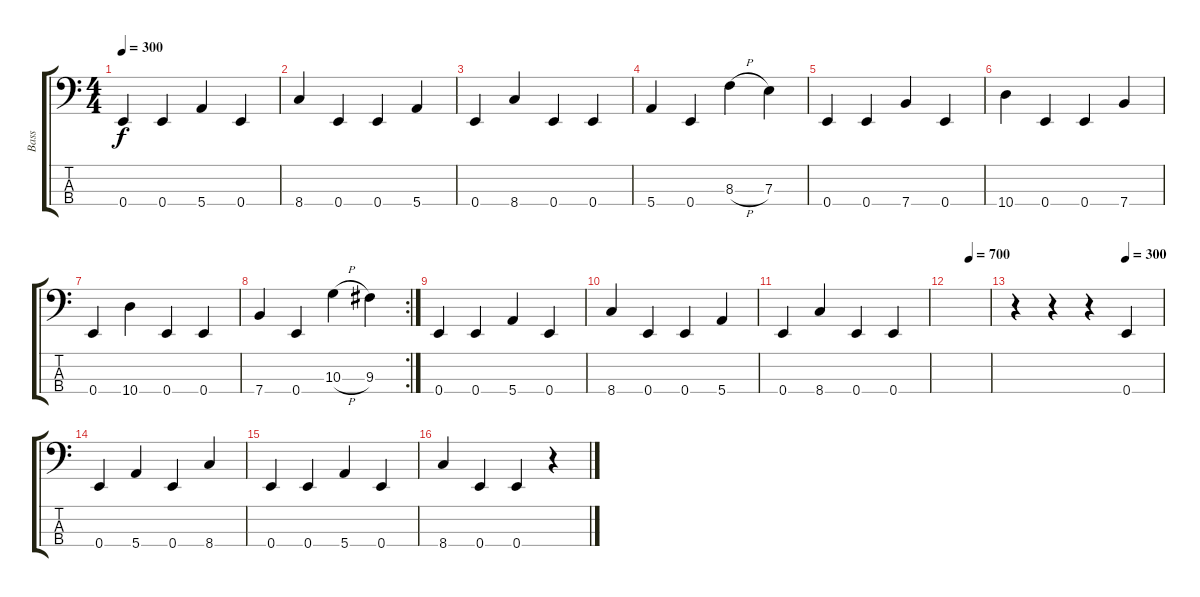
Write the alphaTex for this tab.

\track ("Bass" "Bass") {instrument electricbassfinger}
\staff {score tabs}
\tuning (G2 D2 A1 E1) {hide}
\ts (4 4)
\tempo 300
\clef f4
\ks c
0.4.4{dy f} 0.4.4 5.4.4 0.4.4 |
8.4.4 0.4.4 0.4.4 5.4.4 |
0.4.4 8.4.4 0.4.4 0.4.4 |
5.4.4 0.4.4 8.3{h}.4 7.3.4 |
0.4.4 0.4.4 7.4.4 0.4.4 |
10.4.4 0.4.4 0.4.4 7.4.4 |
0.4.4 10.4.4 0.4.4 0.4.4 |
\rc 2
7.4.4 0.4.4 10.3{h}.4 9.3.4 |
0.4.4 0.4.4 5.4.4 0.4.4 |
8.4.4 0.4.4 0.4.4 5.4.4 |
0.4.4 8.4.4 0.4.4 0.4.4 |
\tempo (700 0.5)
|
\tempo (300 0.75)
r.4 r.4 r.4 0.4.4 |
0.4.4 5.4.4 0.4.4 8.4.4 |
0.4.4 0.4.4 5.4.4 0.4.4 |
8.4.4 0.4.4 0.4.4 r.4
